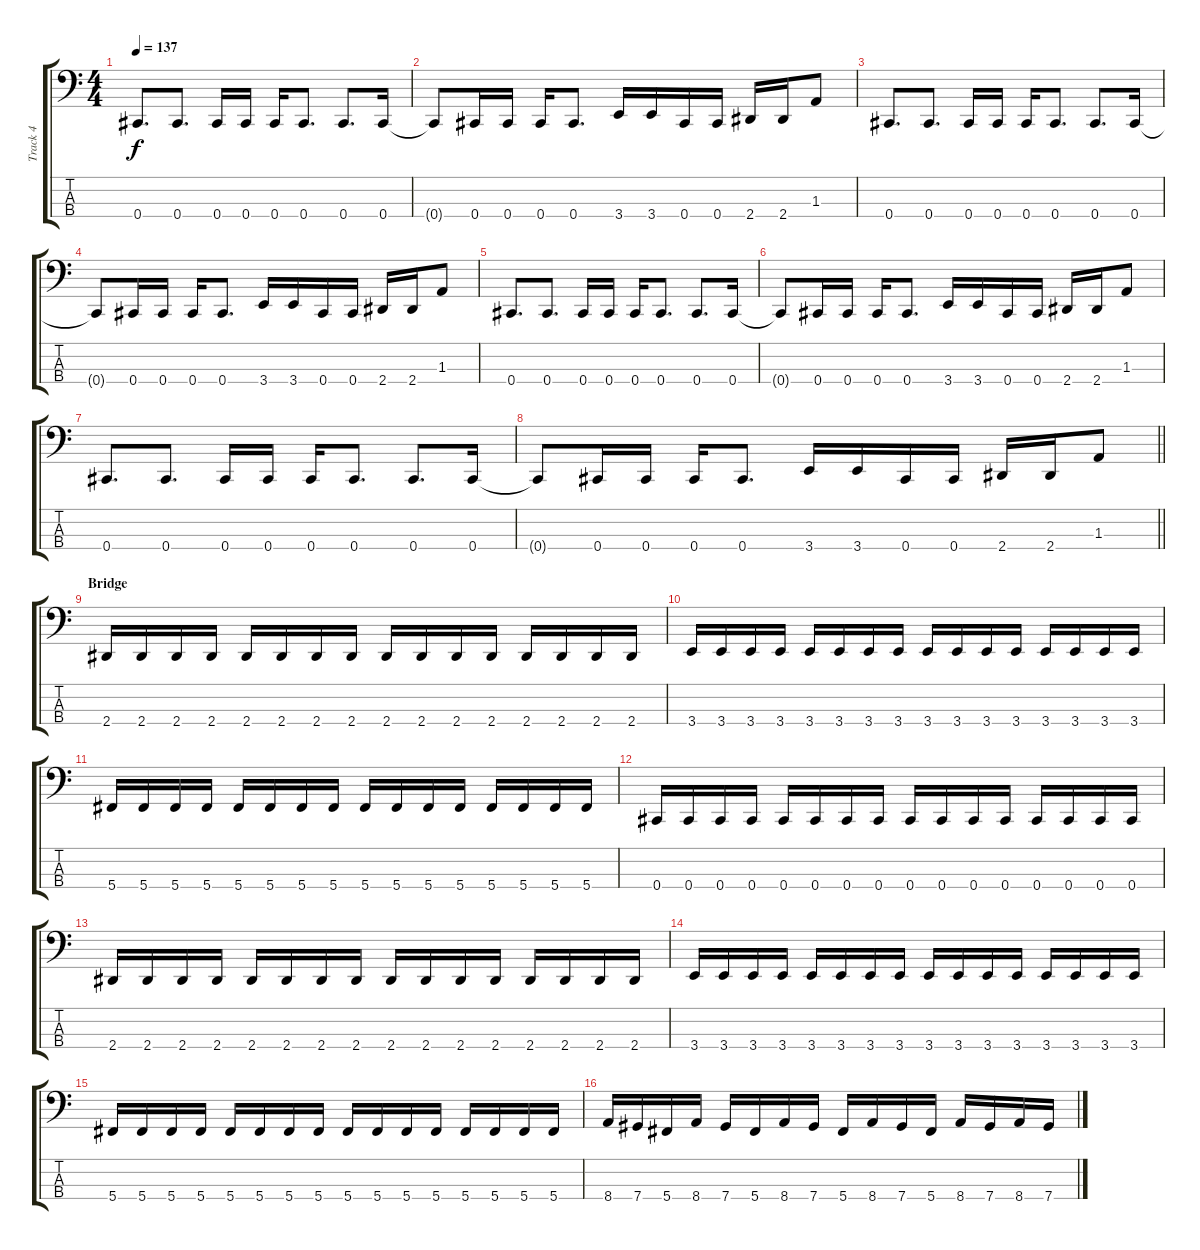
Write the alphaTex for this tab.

\track ("Track 4" "Track 4") {instrument electricbassfinger}
\staff {score tabs}
\tuning (Gb2 Db2 Ab1 Db1) {hide}
\ts (4 4)
\tempo 137
\clef f4
\ks c
0.4.8{d dy f} 0.4.8{d} 0.4.16 0.4.16 0.4.16 0.4.8{d} 0.4.8{d} 0.4.16 |
0.4{t}.8 0.4.16 0.4.16 0.4.16 0.4.8{d} 3.4.16 3.4.16 0.4.16 0.4.16 2.4.16 2.4.16 1.3.8 |
0.4.8{d} 0.4.8{d} 0.4.16 0.4.16 0.4.16 0.4.8{d} 0.4.8{d} 0.4.16 |
0.4{t}.8 0.4.16 0.4.16 0.4.16 0.4.8{d} 3.4.16 3.4.16 0.4.16 0.4.16 2.4.16 2.4.16 1.3.8 |
0.4.8{d} 0.4.8{d} 0.4.16 0.4.16 0.4.16 0.4.8{d} 0.4.8{d} 0.4.16 |
0.4{t}.8 0.4.16 0.4.16 0.4.16 0.4.8{d} 3.4.16 3.4.16 0.4.16 0.4.16 2.4.16 2.4.16 1.3.8 |
0.4.8{d} 0.4.8{d} 0.4.16 0.4.16 0.4.16 0.4.8{d} 0.4.8{d} 0.4.16 |
\barLineRight lightlight
0.4{t}.8 0.4.16 0.4.16 0.4.16 0.4.8{d} 3.4.16 3.4.16 0.4.16 0.4.16 2.4.16 2.4.16 1.3.8 |
\section ("" "Bridge")
2.4.16 2.4.16 2.4.16 2.4.16 2.4.16 2.4.16 2.4.16 2.4.16 2.4.16 2.4.16 2.4.16 2.4.16 2.4.16 2.4.16 2.4.16 2.4.16 |
3.4.16 3.4.16 3.4.16 3.4.16 3.4.16 3.4.16 3.4.16 3.4.16 3.4.16 3.4.16 3.4.16 3.4.16 3.4.16 3.4.16 3.4.16 3.4.16 |
5.4.16 5.4.16 5.4.16 5.4.16 5.4.16 5.4.16 5.4.16 5.4.16 5.4.16 5.4.16 5.4.16 5.4.16 5.4.16 5.4.16 5.4.16 5.4.16 |
0.4.16 0.4.16 0.4.16 0.4.16 0.4.16 0.4.16 0.4.16 0.4.16 0.4.16 0.4.16 0.4.16 0.4.16 0.4.16 0.4.16 0.4.16 0.4.16 |
2.4.16 2.4.16 2.4.16 2.4.16 2.4.16 2.4.16 2.4.16 2.4.16 2.4.16 2.4.16 2.4.16 2.4.16 2.4.16 2.4.16 2.4.16 2.4.16 |
3.4.16 3.4.16 3.4.16 3.4.16 3.4.16 3.4.16 3.4.16 3.4.16 3.4.16 3.4.16 3.4.16 3.4.16 3.4.16 3.4.16 3.4.16 3.4.16 |
5.4.16 5.4.16 5.4.16 5.4.16 5.4.16 5.4.16 5.4.16 5.4.16 5.4.16 5.4.16 5.4.16 5.4.16 5.4.16 5.4.16 5.4.16 5.4.16 |
8.4.16 7.4.16 5.4.16 8.4.16 7.4.16 5.4.16 8.4.16 7.4.16 5.4.16 8.4.16 7.4.16 5.4.16 8.4.16 7.4.16 8.4.16 7.4.16
